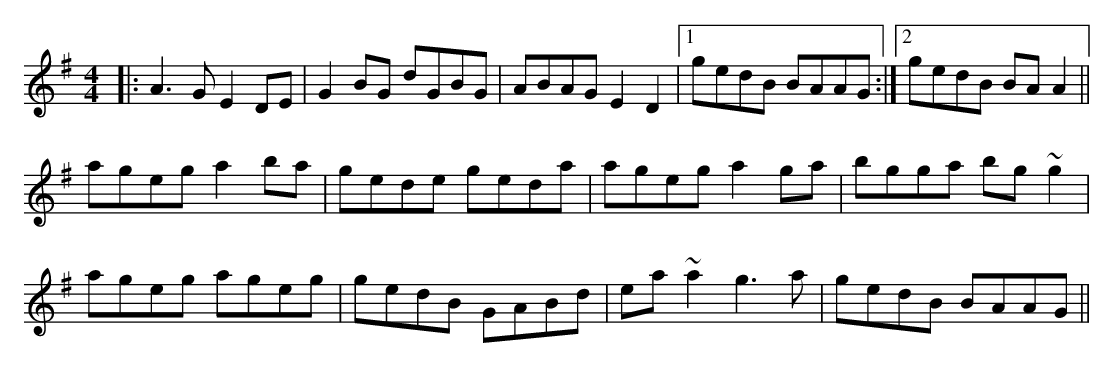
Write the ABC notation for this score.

X:1
M:4/4
K:Ador
|:A3 G E2DE|G2BG dGBG|ABAG E2D2|1 gedB BAAG:|2 gedB BAA2||
ageg a2ba|gede geda|ageg a2ga|bgga bg~g2|
ageg ageg|gedB GABd|ea~a2 g3 a|gedB BAAG||
